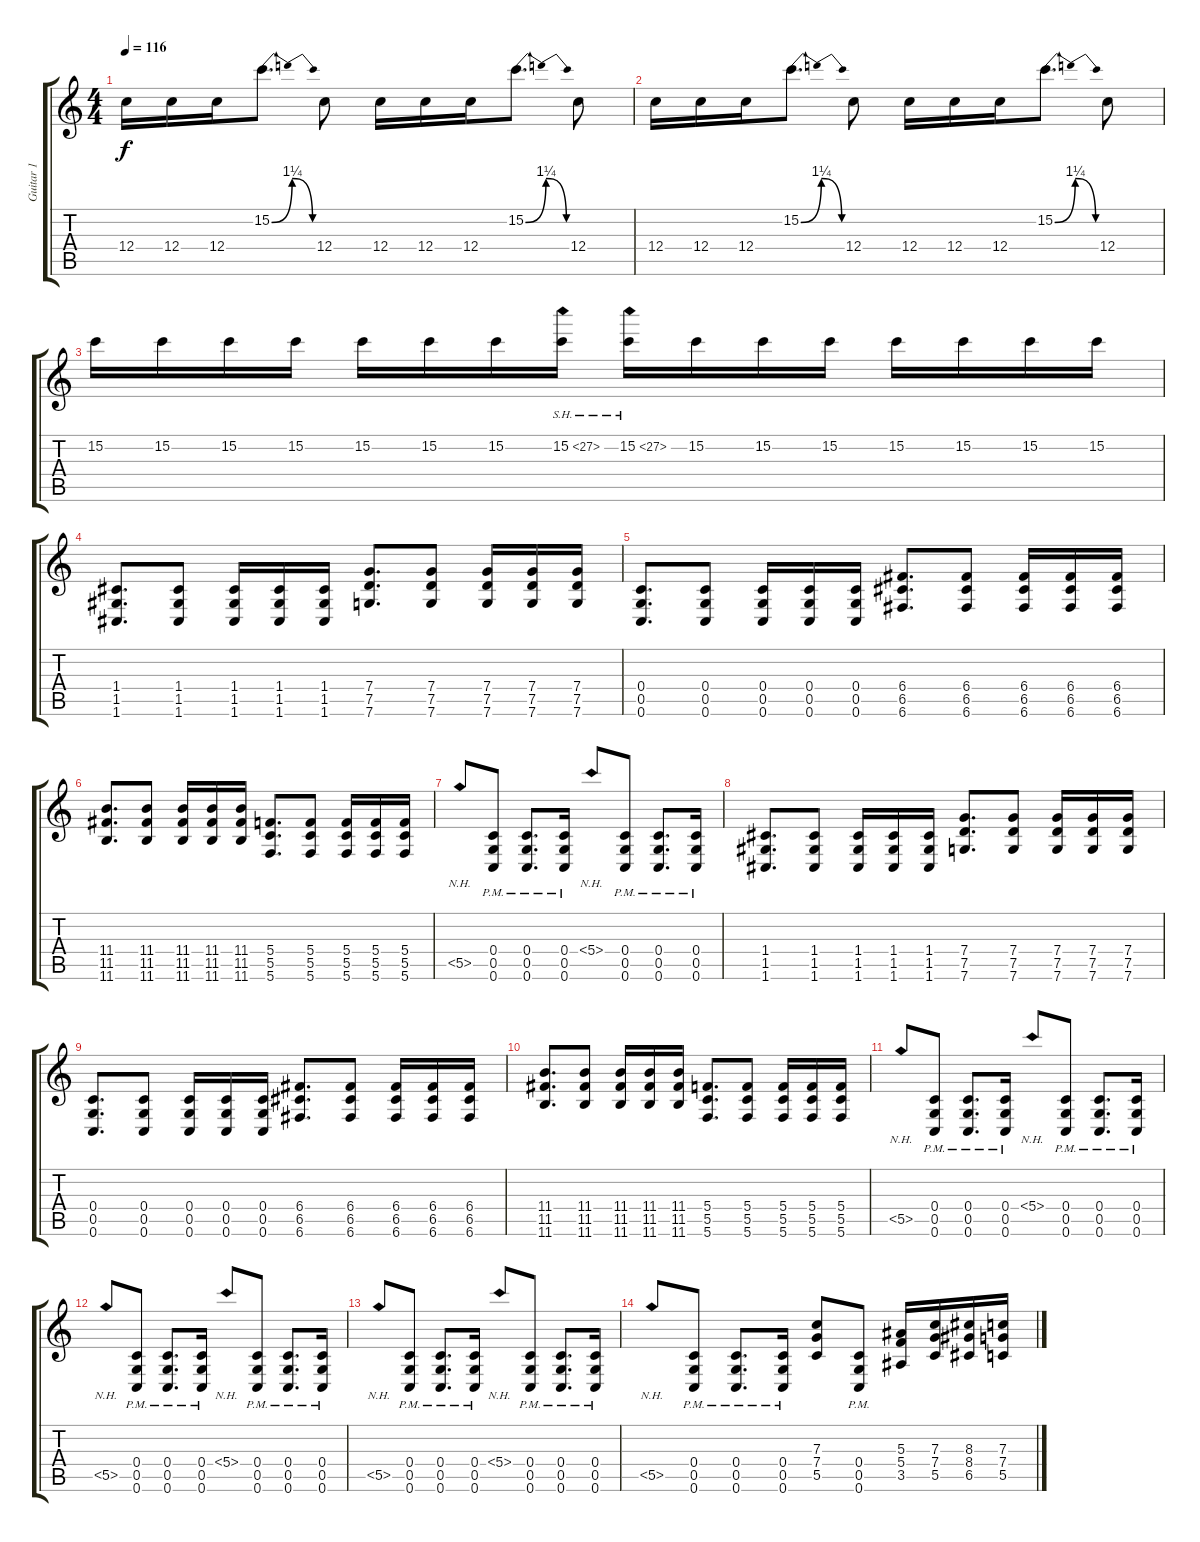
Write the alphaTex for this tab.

\track ("Guitar 1" "Guitar 1") {instrument distortionguitar}
\staff {score tabs}
\tuning (D4 A3 F3 C3 G2 C2) {hide}
\ts (4 4)
\tempo 116
\clef g2
\ks c
12.4.16{dy f} 12.4.16 12.4.16 15.2{be (bendrelease 0 0 15 5 15 5 60 0)}.8{d} 12.4.8 12.4.16 12.4.16 12.4.16 15.2{be (bendrelease 0 0 15 5 15 5 60 0)}.8{d} 12.4.8 |
12.4.16 12.4.16 12.4.16 15.2{be (bendrelease 0 0 15 5 15 5 60 0)}.8{d} 12.4.8 12.4.16 12.4.16 12.4.16 15.2{be (bendrelease 0 0 15 5 15 5 60 0)}.8{d} 12.4.8 |
15.2.16 15.2.16 15.2.16 15.2.16 15.2.16 15.2.16 15.2.16 15.2{sh 12}.16 15.2{sh 12}.16 15.2.16 15.2.16 15.2.16 15.2.16 15.2.16 15.2.16 15.2.16 |
(1.4 1.5 1.6).8{d} (1.4 1.5 1.6).8 (1.4 1.5 1.6).16 (1.4 1.5 1.6).16 (1.4 1.5 1.6).16 (7.4 7.5 7.6).8{d} (7.4 7.5 7.6).8 (7.4 7.5 7.6).16 (7.4 7.5 7.6).16 (7.4 7.5 7.6).16 |
(0.4 0.5 0.6).8{d} (0.4 0.5 0.6).8 (0.4 0.5 0.6).16 (0.4 0.5 0.6).16 (0.4 0.5 0.6).16 (6.4 6.5 6.6).8{d} (6.4 6.5 6.6).8 (6.4 6.5 6.6).16 (6.4 6.5 6.6).16 (6.4 6.5 6.6).16 |
(11.4 11.5 11.6).8{d} (11.4 11.5 11.6).8 (11.4 11.5 11.6).16 (11.4 11.5 11.6).16 (11.4 11.5 11.6).16 (5.4 5.5 5.6).8{d} (5.4 5.5 5.6).8 (5.4 5.5 5.6).16 (5.4 5.5 5.6).16 (5.4 5.5 5.6).16 |
5.5{nh}.8 (0.4{pm} 0.5{pm} 0.6{pm}).8 (0.4{pm} 0.5{pm} 0.6{pm}).8{d} (0.4{pm} 0.5{pm} 0.6{pm}).16 5.4{nh}.8 (0.4{pm} 0.5{pm} 0.6{pm}).8 (0.4{pm} 0.5{pm} 0.6{pm}).8{d} (0.4{pm} 0.5{pm} 0.6{pm}).16 |
(1.4 1.5 1.6).8{d} (1.4 1.5 1.6).8 (1.4 1.5 1.6).16 (1.4 1.5 1.6).16 (1.4 1.5 1.6).16 (7.4 7.5 7.6).8{d} (7.4 7.5 7.6).8 (7.4 7.5 7.6).16 (7.4 7.5 7.6).16 (7.4 7.5 7.6).16 |
(0.4 0.5 0.6).8{d} (0.4 0.5 0.6).8 (0.4 0.5 0.6).16 (0.4 0.5 0.6).16 (0.4 0.5 0.6).16 (6.4 6.5 6.6).8{d} (6.4 6.5 6.6).8 (6.4 6.5 6.6).16 (6.4 6.5 6.6).16 (6.4 6.5 6.6).16 |
(11.4 11.5 11.6).8{d} (11.4 11.5 11.6).8 (11.4 11.5 11.6).16 (11.4 11.5 11.6).16 (11.4 11.5 11.6).16 (5.4 5.5 5.6).8{d} (5.4 5.5 5.6).8 (5.4 5.5 5.6).16 (5.4 5.5 5.6).16 (5.4 5.5 5.6).16 |
5.5{nh}.8 (0.4{pm} 0.5{pm} 0.6{pm}).8 (0.4{pm} 0.5{pm} 0.6{pm}).8{d} (0.4{pm} 0.5{pm} 0.6{pm}).16 5.4{nh}.8 (0.4{pm} 0.5{pm} 0.6{pm}).8 (0.4{pm} 0.5{pm} 0.6{pm}).8{d} (0.4{pm} 0.5{pm} 0.6{pm}).16 |
5.5{nh}.8 (0.4{pm} 0.5{pm} 0.6{pm}).8 (0.4{pm} 0.5{pm} 0.6{pm}).8{d} (0.4{pm} 0.5{pm} 0.6{pm}).16 5.4{nh}.8 (0.4{pm} 0.5{pm} 0.6{pm}).8 (0.4{pm} 0.5{pm} 0.6{pm}).8{d} (0.4{pm} 0.5{pm} 0.6{pm}).16 |
5.5{nh}.8 (0.4{pm} 0.5{pm} 0.6{pm}).8 (0.4{pm} 0.5{pm} 0.6{pm}).8{d} (0.4{pm} 0.5{pm} 0.6{pm}).16 5.4{nh}.8 (0.4{pm} 0.5{pm} 0.6{pm}).8 (0.4{pm} 0.5{pm} 0.6{pm}).8{d} (0.4{pm} 0.5{pm} 0.6{pm}).16 |
5.5{nh}.8 (0.4{pm} 0.5{pm} 0.6{pm}).8 (0.4{pm} 0.5{pm} 0.6{pm}).8{d} (0.4{pm} 0.5{pm} 0.6{pm}).16 (7.3 7.4 5.5).8 (0.4{pm} 0.5{pm} 0.6).8 (5.3 5.4 3.5).16 (7.3 7.4 5.5).16 (8.3 8.4 6.5).16 (7.3 7.4 5.5).16
